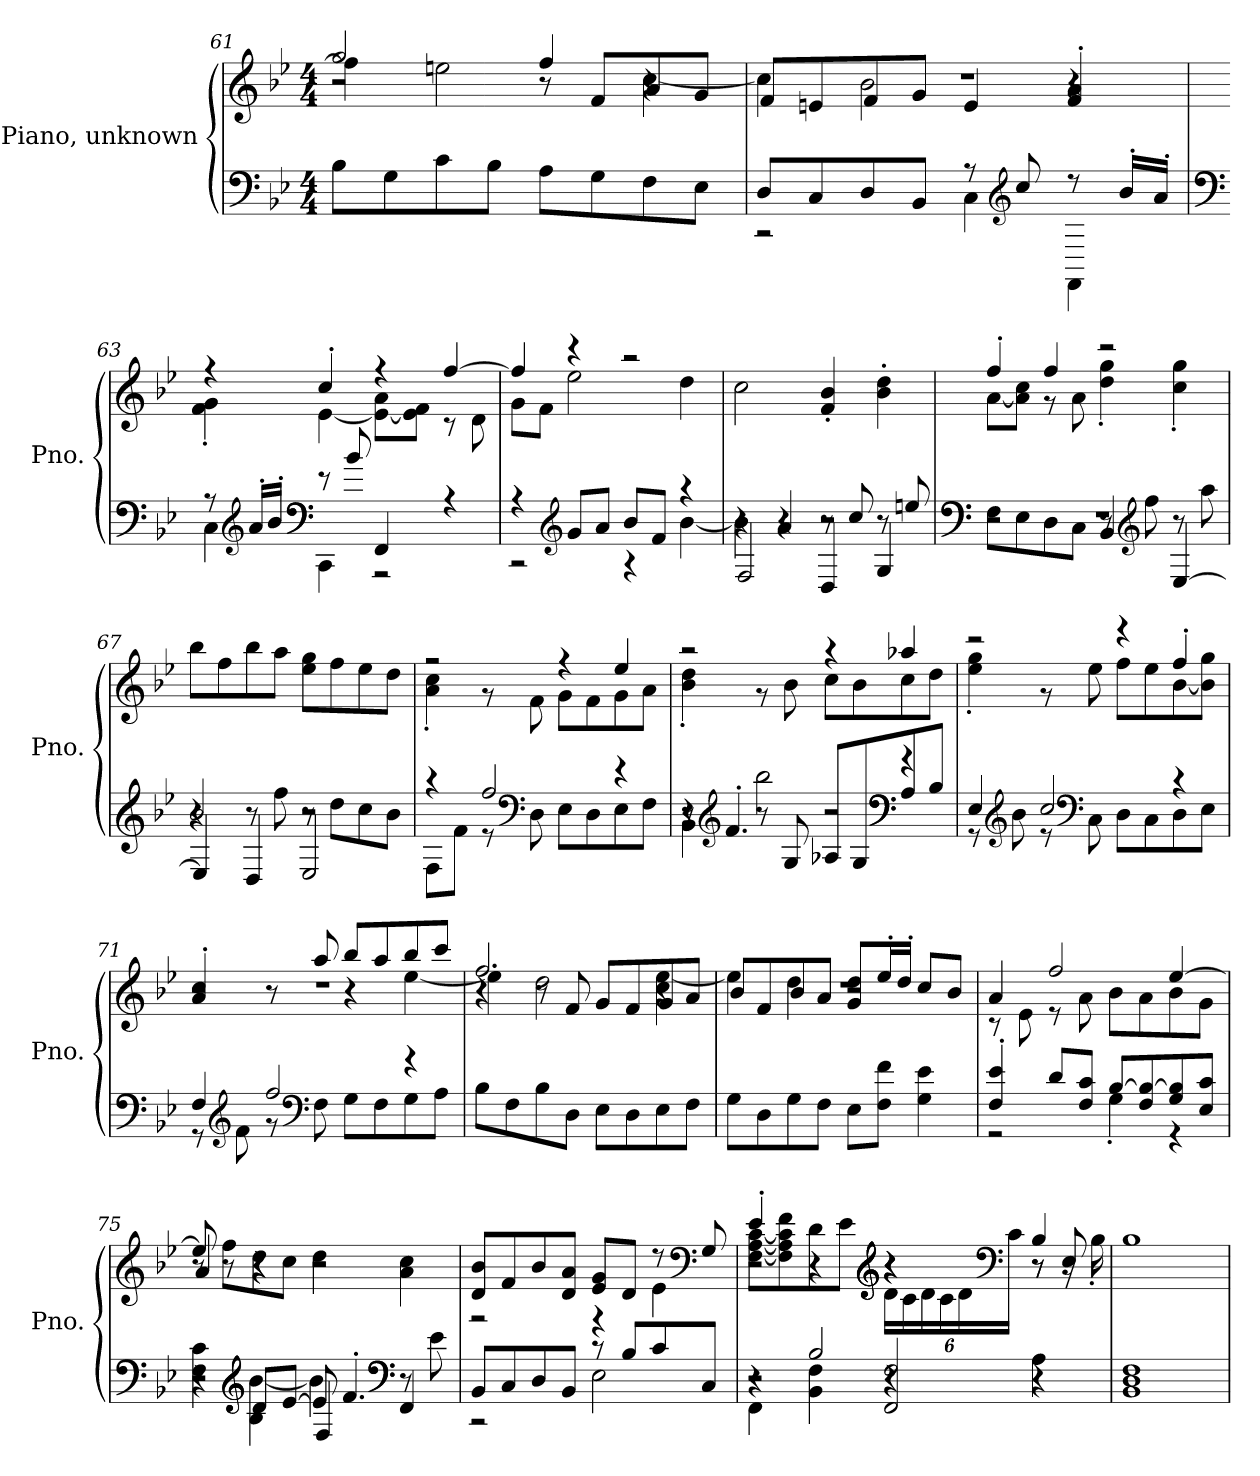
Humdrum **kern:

**kern	**kern
*part1	*part1
*staff2	*staff1
*I"Piano, unknown	*
*I'Pno.	*
*clefF4	*clefG2
*k[b-e-]	*k[b-e-]
*M4/4	*M4/4
=61	=61
*	*^
*	*	*^
8B-\L	2gg/	4ff\]	2r
8G\	.	.	.
8c\	.	2een\	.
8B-\J	.	.	.
8A\L	4ff/	.	8r
8G\	.	.	8f/L
8F\	4r	[4cc\	8a/
8E-\J	.	.	8g/J
=62	=62	=62	=62
*^	*	*	*
8D/L	2r	1r	4cc\]	8f/L
8C/	.	.	.	8en/
8D/	.	.	2b-\	8f/
8BB-/J	.	.	.	8g/J
8r	4C\	.	.	4e/
*clefG2	*	*	*	*
8cc/	.	.	.	.
8r	4FF\	.	4r	4f/' 4a/'
16b-'/LL	.	.	.	.
16a'/JJ	.	.	.	.
*	*	*v	*v	*v
!!LO:LB:g=z
=63	=63	=63
*clefF4	*	*
*	*	*^
8r	4C\	4r	4f\' 4g\'
*clefG2	*	*	*
16a'/LL	.	.	.
16b-'/JJ	.	.	.
*clefF4	*	*	*
8r	4CC\	4cc'/	[4e-\
8b-/	.	.	.
4FF/	2r	4r	8e-\_ 8a\L
.	.	.	8e-\] 8f\J
4r	.	[4ff/	8r
.	.	.	8d\
=64	=64	=64	=64
4r	2r	4ff/]	8g\L
.	.	.	8f\J
*clefG2	*	*	*
8g/L	.	4r	2ee-\
8a/J	.	.	.
8b-/L	4r	2r	.
8f/J	.	.	.
4r	[4b-\	.	4dd\
*	*	*v	*v
=65	=65	=65
*	*^	*
4r	4b-\]	2F/	2cc\
4a/	4r	.	.
8r	2r	4D/	4f/' 4b-/'
8cc/	.	.	.
8r	.	4G/	4b-\' 4dd\'
8een/	.	.	.
=66	=66	=66	=66
*clefF4	*	*	*
*	*	*	*^
1r	8F\L	2r	4ff'/	[8a\L
.	8E-\	.	.	8a\] 8cc\J
.	8D\	.	4ff/	8r
.	8C\J	.	.	8a\
.	8r	4BB-/	2r	4dd\' 4gg\'
*clefG2	*	*	*	*
.	8ff\	.	.	.
.	8r	[4E-/	.	4cc\' 4gg\'
.	8aa\	.	.	.
*	*	*	*v	*v
!!LO:PB:g=z
=67	=67	=67	=67
2b-/	4r	4E-/]	8bb-\L
.	.	.	8ff\
.	8r	4D/	8bb-\
.	8ff\	.	8aa\J
2r	8r	2E-/	8ee-\ 8gg\L
.	8dd\L	.	8ff\
.	8cc\	.	8ee-\
.	8b-\J	.	8dd\J
*	*v	*v	*
=68	=68	=68
*	*	*^
4r	8F\L	2r	4a\' 4cc\'
.	8f\J	.	.
2ff/	8r	.	8r
*clefF4	*	*	*
.	8D\	.	8f\
.	8E-\L	4r	8g\L
.	8D\	.	8f\
4r	8E-\	4ee-/	8g\
.	8F\J	.	8a\J
=69	=69	=69	=69
*	*^	*	*
8r	4BB-\	4r	2r	4b-\' 4dd\'
*clefG2	*	*	*	*
4.f'/	.	.	.	.
.	2bb-\	8r	.	8r
.	.	8G/	.	8b-\
2r	.	8A-X/L	4r	8cc\L
.	.	8G/	.	8b-\
*clefF4	*	*	*	*
.	4r	8A-/	4aa-X/	8cc\
.	.	8B-/J	.	8dd\J
*	*v	*v	*	*
!!LO:LB:g=z	!!
=70	=70	=70	=70
4E-/	8r	2r	4ee-\' 4gg\'
*clefG2	*	*	*
.	8b-\	.	.
2cc/	8r	.	8r
*clefF4	*	*	*
.	8C\	.	8ee-\
.	8D\L	4r	8ff\L
.	8C\	.	8ee-\
4r	8D\	4ff'/	[8b-\
.	8E-\J	.	8b-\] 8gg\J
=71	=71	=71	=71
*	*	*	*^
4F/	8r	1r	2r	4a/' 4cc/'
*clefG2	*	*	*	*
.	8f\	.	.	.
2ff/	8r	.	.	8r
*clefF4	*	*	*	*
.	8F\	.	.	8aa/
.	8G\L	.	4r	8bb-/L
.	8F\	.	.	8aa/
4r	8G\	.	[4ee-\	8bb-/
.	8A\J	.	.	8ccc/J
*v	*v	*	*	*
=72	=72	=72	=72
8B-\L	2.ff/	4ee-\]	4r
8F\	.	.	.
8B-\	.	2dd\	8r
8D\J	.	.	8f/
8E-\L	.	.	8g/L
8D\	.	.	8f/
8E-\	4r	4cc\ [4ee-\	8g/
8F\J	.	.	8a/J
!!LO:LB:g=z	!!	!!
=73	=73	=73	=73
8G\L	1r	4ee-\]	8b-/L
8D\	.	.	8f/
8G\	.	4dd\	8b-/
8F\J	.	.	8a/J
8E-\L	.	2r	8g/ 8dd/L
8F\ 8f\J	.	.	16ee-'/L
.	.	.	16dd'/JJ
4G\ 4e-\	.	.	8cc/L
.	.	.	8b-/J
*	*	*v	*v
=74	=74	=74
*^	*	*
4F/' 4e-/'	2r	4a/	8r
.	.	.	8e-\
8d/L	.	2ff/	8r
8F/ 8c/J	.	.	8a\
[8B-/L	4G'\	.	8b-\L
8F/ 8B-/_	.	.	8a\
8G/ 8B-/]	4r	[4ee-/	8b-\
8E-/ 8c/J	.	.	8g\J
=75	=75	=75	=75
*	*^	*	*^
4r	4F\ 4c\	2r	8ee-/]	8r	4a/
.	.	.	8r	8ff\L	.
*clefG2	*	*	*	*	*
8d/L	4B-\ [4b-\	.	4r	8dd\	4r
[8e-/J	.	.	.	8cc\J	.
8e-/]	4b-\]	4F/	2r	4dd\	2r
4.f'/	.	.	.	.	.
*clefF4	*	*	*	*	*
.	8r	4FF/	.	4a\ 4cc\	.
.	8e-\	.	.	.	.
*	*v	*v	*	*	*
*	*	*	*v	*v
!!LO:LB:g=z
=76	=76	=76	=76
8BB-/L	2r	8d/ 8b-/L	2r
8C/	.	8f/	.
8D/	.	8b-/	.
8BB-/J	.	8d/ 8a/J	.
8r	2E-\	8e-/ 8g/L	4r
8B-/L	.	8d/J	.
8c/	.	8r	4e-\
*	*	*clefF4	*
8C/J	.	8G/	.
=77	=77	=77	=77
*	*^	*	*^
4r	4FF\	2r	4e-'/	[8F\ [8A\ [8c\L	2r
.	.	.	.	8F\] 8A\] 8c\] 8f\	.
2B-/	4BB-\ 4F\	.	4r	8d\	.
.	.	.	.	8e-\J	.
*	*	*	*clefG2	*	*
*	*	*	*	*Xbrackettup	*
.	4r	2FF/ 2F/	4r	24d\LL	4r
.	.	.	.	24c\	.
.	.	.	.	24d\	.
.	.	.	.	24c\	.
.	.	.	.	24d\	.
*	*	*	*clefF4	*	*
.	.	.	.	24c\JJ	.
4r	4A\	.	4B-/	8r	8r
.	.	.	.	16r	8E-/
.	.	.	.	16B-'\	.
*v	*v	*v	*	*	*
*	*v	*v	*v
=78	=78
1BB- 1D 1F	1B-
=	=
*-	*-
